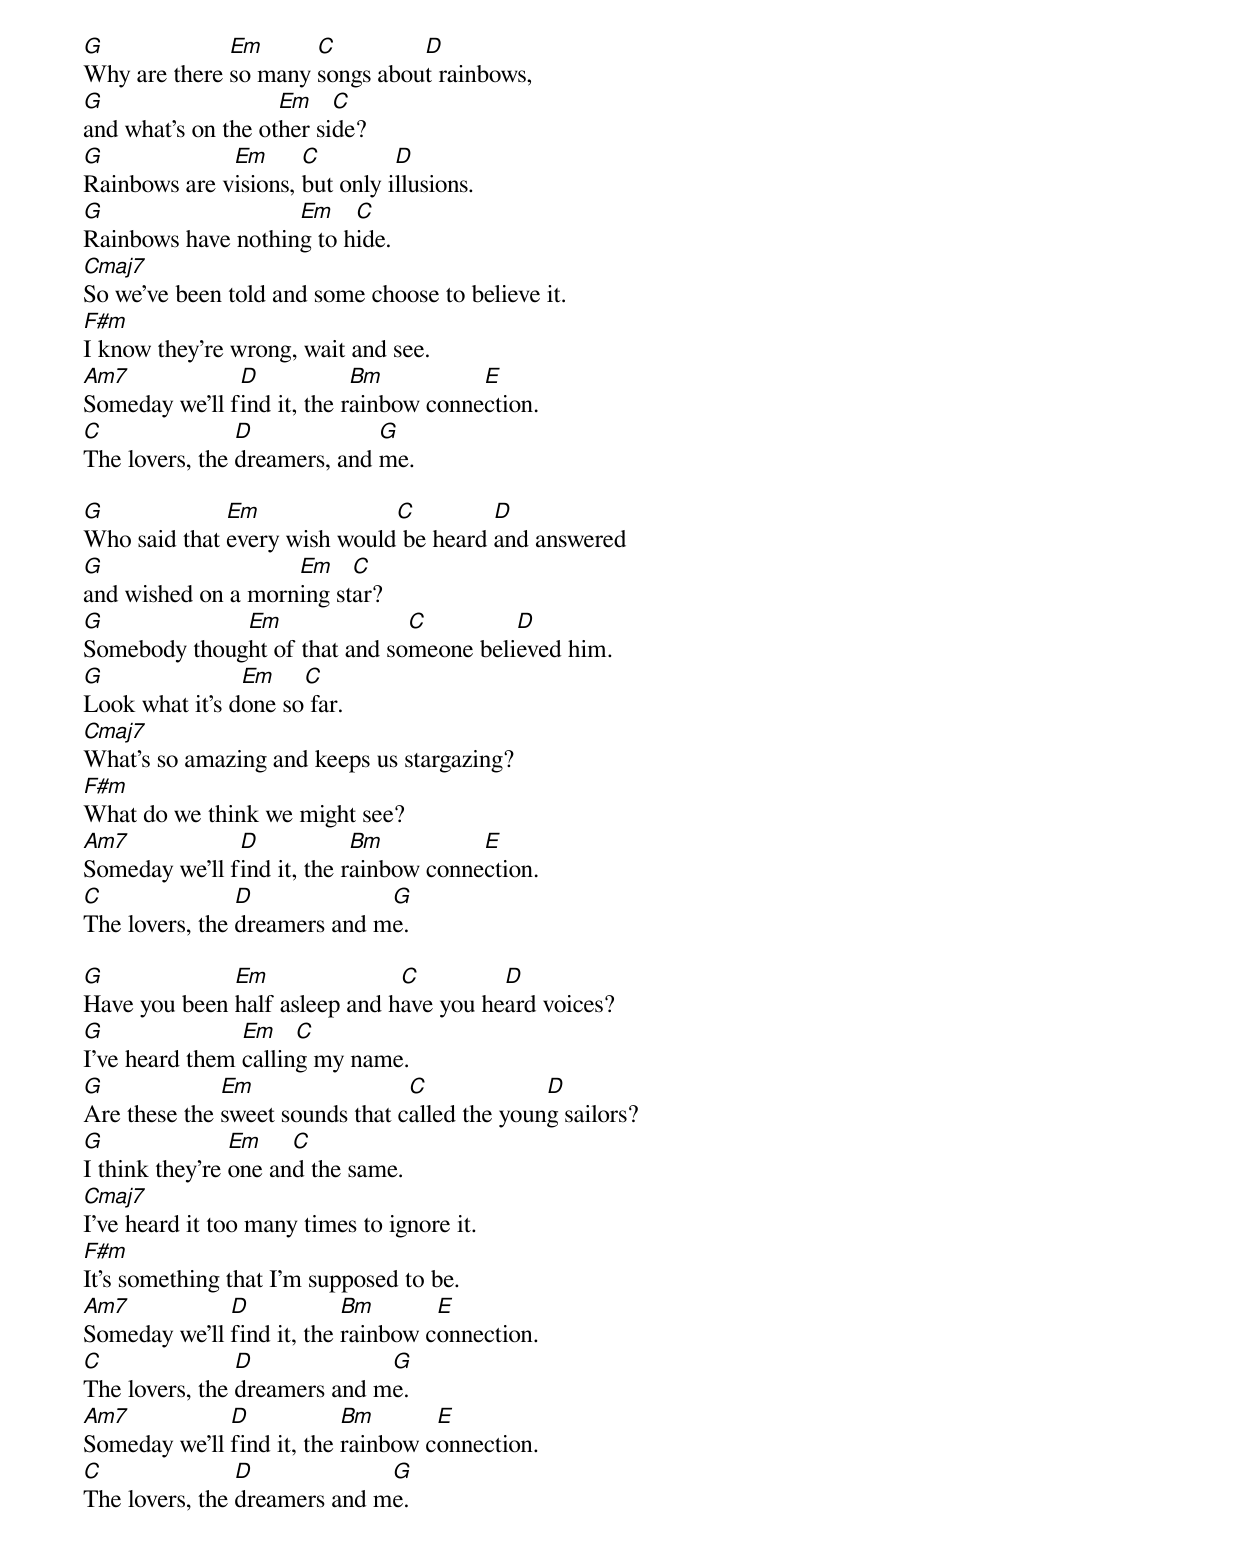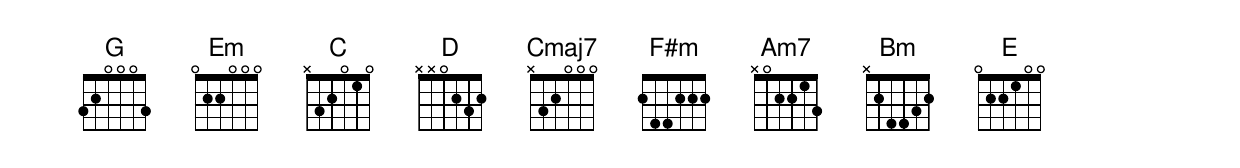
G             Em      C         D
Why are there so many songs about rainbows,
G                   Em    C
and what's on the other side?
G             Em      C         D
Rainbows are visions, but only illusions.
G                   Em    C
Rainbows have nothing to hide.
Cmaj7
So we've been told and some choose to believe it.
F#m
I know they're wrong, wait and see.
Am7            D            Bm          E
Someday we'll find it, the rainbow connection.
C               D             G
The lovers, the dreamers, and me.

G             Em              C         D
Who said that every wish would be heard and answered
G                   Em    C
and wished on a morning star?
G             Em               C         D
Somebody thought of that and someone believed him.
G               Em    C
Look what it's done so far.
Cmaj7
What's so amazing and keeps us stargazing?
F#m
What do we think we might see?
Am7            D            Bm          E
Someday we'll find it, the rainbow connection.
C               D             G
The lovers, the dreamers and me.

G             Em               C         D
Have you been half asleep and have you heard voices?
G               Em    C
I've heard them calling my name.
G             Em                 C             D
Are these the sweet sounds that called the young sailors?
G               Em    C
I think they're one and the same.
Cmaj7
I've heard it too many times to ignore it.
F#m
It's something that I'm supposed to be.
Am7           D            Bm       E
Someday we'll find it, the rainbow connection.
C               D             G
The lovers, the dreamers and me.
Am7           D            Bm       E
Someday we'll find it, the rainbow connection.
C               D             G
The lovers, the dreamers and me.
